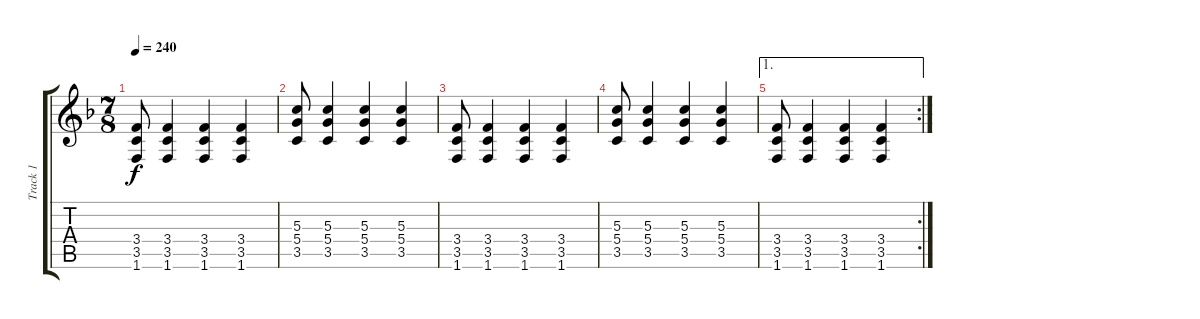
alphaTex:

\track ("Track 1" "Track 1") {instrument electricguitarclean}
\staff {score tabs}
\tuning (E4 B3 G3 D3 A2 E2) {hide}
\ts (7 8)
\tempo 240
\clef g2
\ks f
(3.4 3.5 1.6).8{dy f} (3.4 3.5 1.6).4 (3.4 3.5 1.6).4 (3.4 3.5 1.6).4 |
(5.3 5.4 3.5).8 (5.3 5.4 3.5).4 (5.3 5.4 3.5).4 (5.3 5.4 3.5).4 |
(3.4 3.5 1.6).8 (3.4 3.5 1.6).4 (3.4 3.5 1.6).4 (3.4 3.5 1.6).4 |
(5.3 5.4 3.5).8 (5.3 5.4 3.5).4 (5.3 5.4 3.5).4 (5.3 5.4 3.5).4 |
\ae 1
\rc 2
(3.4 3.5 1.6).8 (3.4 3.5 1.6).4 (3.4 3.5 1.6).4 (3.4 3.5 1.6).4
